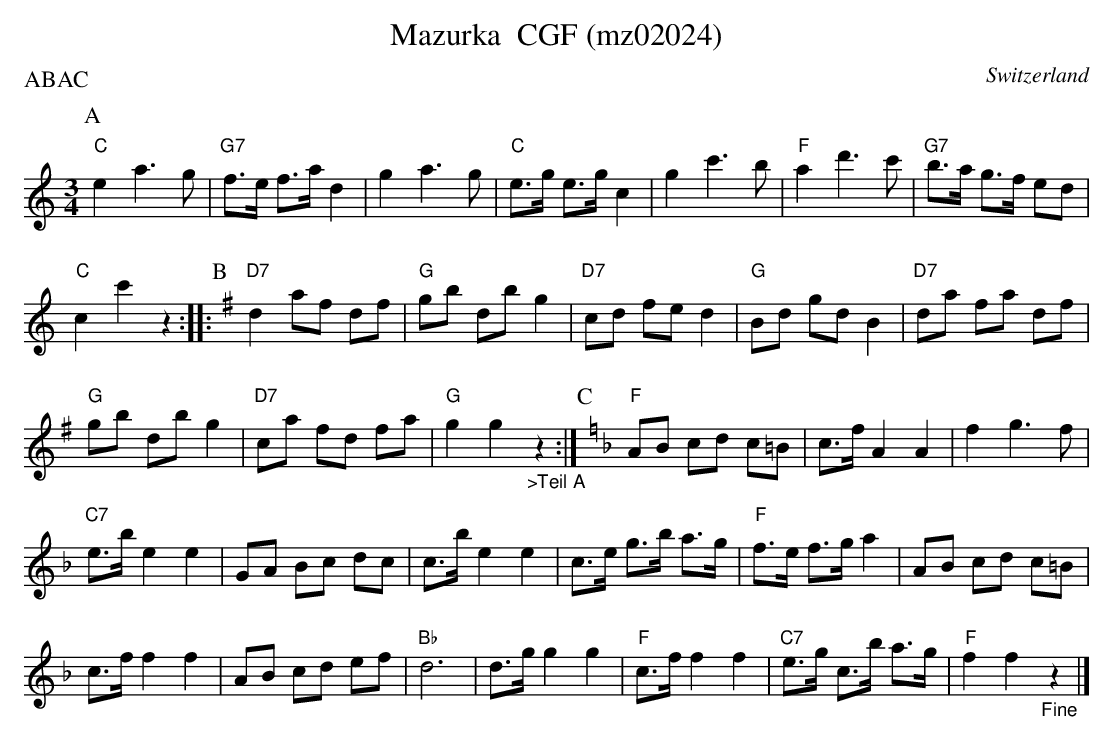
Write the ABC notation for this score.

X:1
T: Mazurka  CGF (mz02024)
O:Switzerland
P:ABAC
M:3/4
L:1/8
K:C major
[P:A] "C"e2a3g | "G7"f>e f>ad2 | g2a3g | "C"e>g e>gc2 | g2c'3b | "F"a2d'3c' | "G7"b>a g>f ed |
"C"c2c'2z2 :: [P:B] [K:G] "D7"d2 af df | "G"gb dbg2 | "D7"cd fed2 | "G"Bd gdB2 | "D7"da fa df |
"G"gb dbg2 | "D7"ca fd fa | "G"g2g2 "_>Teil A"z2 :| [P:C] [K:F] "F"AB cd c=B | c>fA2A2 | f2g3f |
"C7"e>b e2e2 | GA Bc dc | c>b e2e2 | c>e g>b a>g | "F"f>e f>ga2 | AB cd c=B |
c>ff2f2 | AB cd ef | "Bb"d6 | d>g g2g2 | "F"c>ff2f2 | "C7"e>g c>b a>g | "F"f2f2"_Fine"z2 |]
